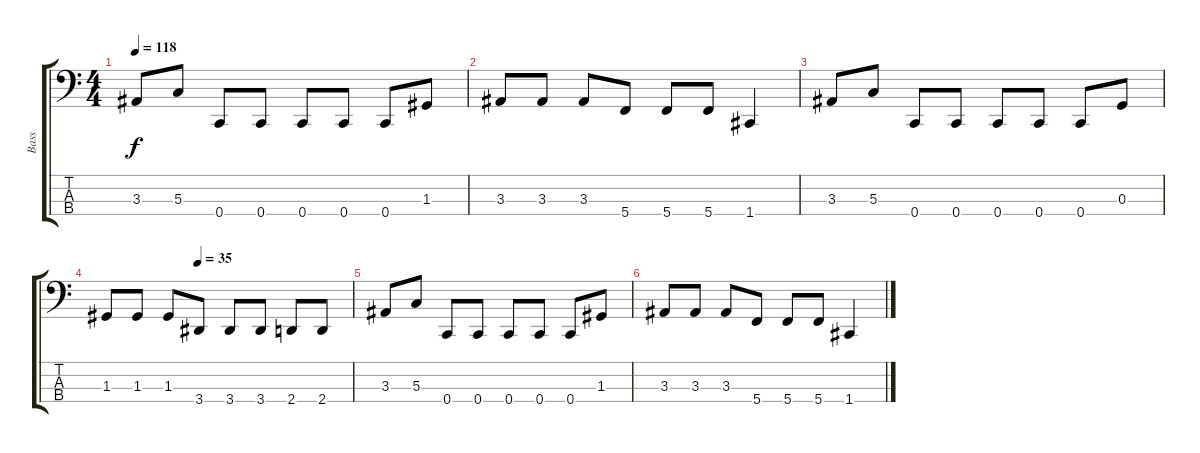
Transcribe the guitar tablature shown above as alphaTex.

\track ("Bass" "Bass") {instrument electricbasspick}
\staff {score tabs}
\tuning (F2 C2 G1 C1) {hide}
\ts (4 4)
\tempo 118
\clef f4
\ks c
3.3.8{dy f} 5.3.8 0.4.8 0.4.8 0.4.8 0.4.8 0.4.8 1.3.8 |
3.3.8 3.3.8 3.3.8 5.4.8 5.4.8 5.4.8 1.4.4 |
3.3.8 5.3.8 0.4.8 0.4.8 0.4.8 0.4.8 0.4.8 0.3.8 |
\tempo (35 0.375)
1.3.8 1.3.8 1.3.8 3.4.8 3.4.8 3.4.8 2.4.8 2.4.8 |
3.3.8 5.3.8 0.4.8 0.4.8 0.4.8 0.4.8 0.4.8 1.3.8 |
3.3.8 3.3.8 3.3.8 5.4.8 5.4.8 5.4.8 1.4.4
